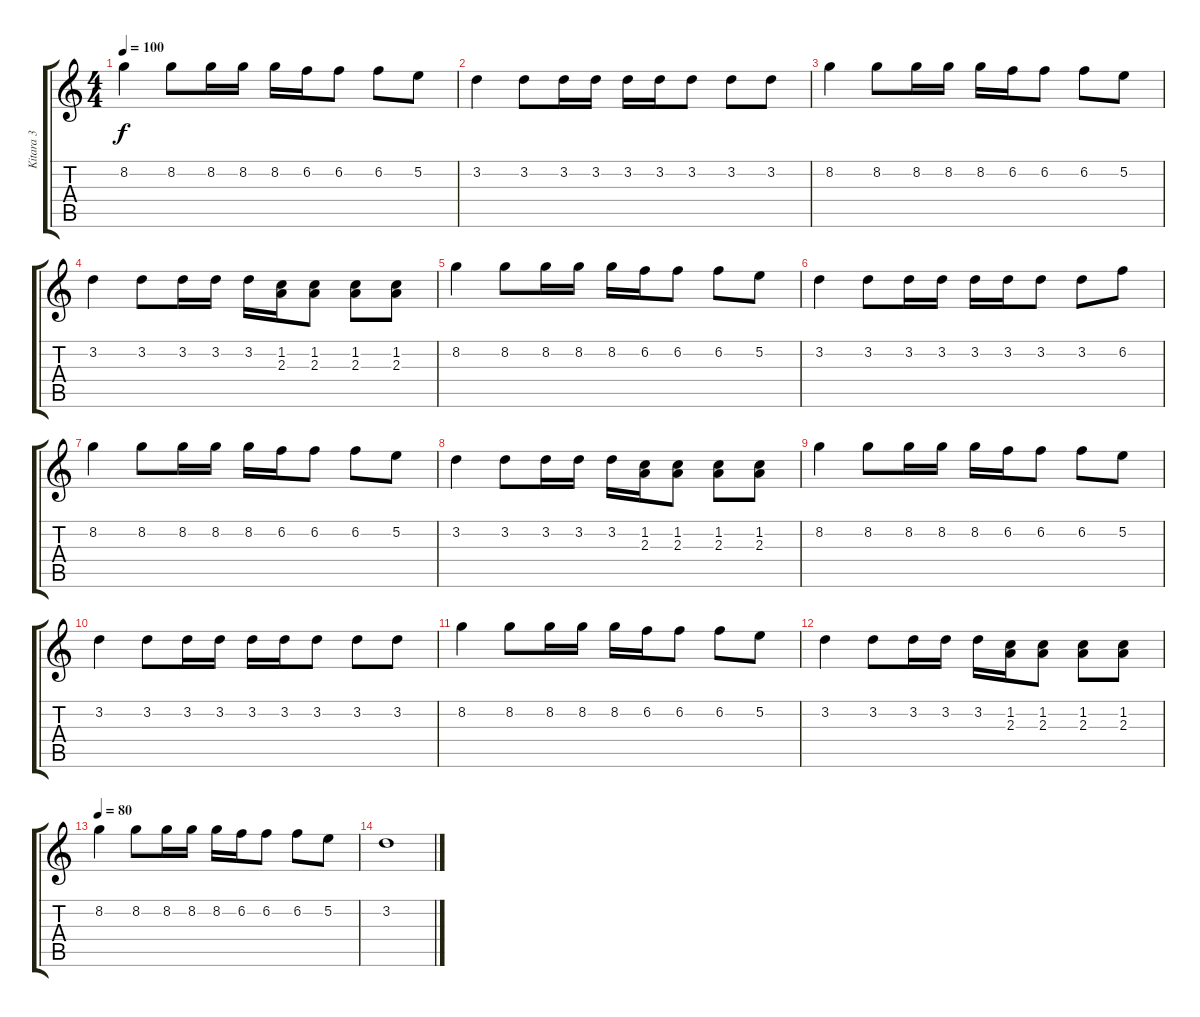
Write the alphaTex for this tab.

\track ("Kitara 3" "Kitara 3") {instrument overdrivenguitar}
\staff {score tabs}
\tuning (E4 B3 G3 D3 A2 D2) {hide}
\ts (4 4)
\tempo 100
\clef g2
\ks c
8.2.4{dy f} 8.2.8 8.2.16 8.2.16 8.2.16 6.2.16 6.2.8 6.2.8 5.2.8 |
3.2.4 3.2.8 3.2.16 3.2.16 3.2.16 3.2.16 3.2.8 3.2.8 3.2.8 |
8.2.4 8.2.8 8.2.16 8.2.16 8.2.16 6.2.16 6.2.8 6.2.8 5.2.8 |
3.2.4 3.2.8 3.2.16 3.2.16 3.2.16 (1.2 2.3).16 (1.2 2.3).8 (1.2 2.3).8 (1.2 2.3).8 |
8.2.4 8.2.8 8.2.16 8.2.16 8.2.16 6.2.16 6.2.8 6.2.8 5.2.8 |
3.2.4 3.2.8 3.2.16 3.2.16 3.2.16 3.2.16 3.2.8 3.2.8 6.2.8 |
8.2.4 8.2.8 8.2.16 8.2.16 8.2.16 6.2.16 6.2.8 6.2.8 5.2.8 |
3.2.4 3.2.8 3.2.16 3.2.16 3.2.16 (1.2 2.3).16 (1.2 2.3).8 (1.2 2.3).8 (1.2 2.3).8 |
8.2.4 8.2.8 8.2.16 8.2.16 8.2.16 6.2.16 6.2.8 6.2.8 5.2.8 |
3.2.4 3.2.8 3.2.16 3.2.16 3.2.16 3.2.16 3.2.8 3.2.8 3.2.8 |
8.2.4 8.2.8 8.2.16 8.2.16 8.2.16 6.2.16 6.2.8 6.2.8 5.2.8 |
3.2.4 3.2.8 3.2.16 3.2.16 3.2.16 (1.2 2.3).16 (1.2 2.3).8 (1.2 2.3).8 (1.2 2.3).8 |
\tempo 80
8.2.4 8.2.8 8.2.16 8.2.16 8.2.16 6.2.16 6.2.8 6.2.8 5.2.8 |
3.2.1
